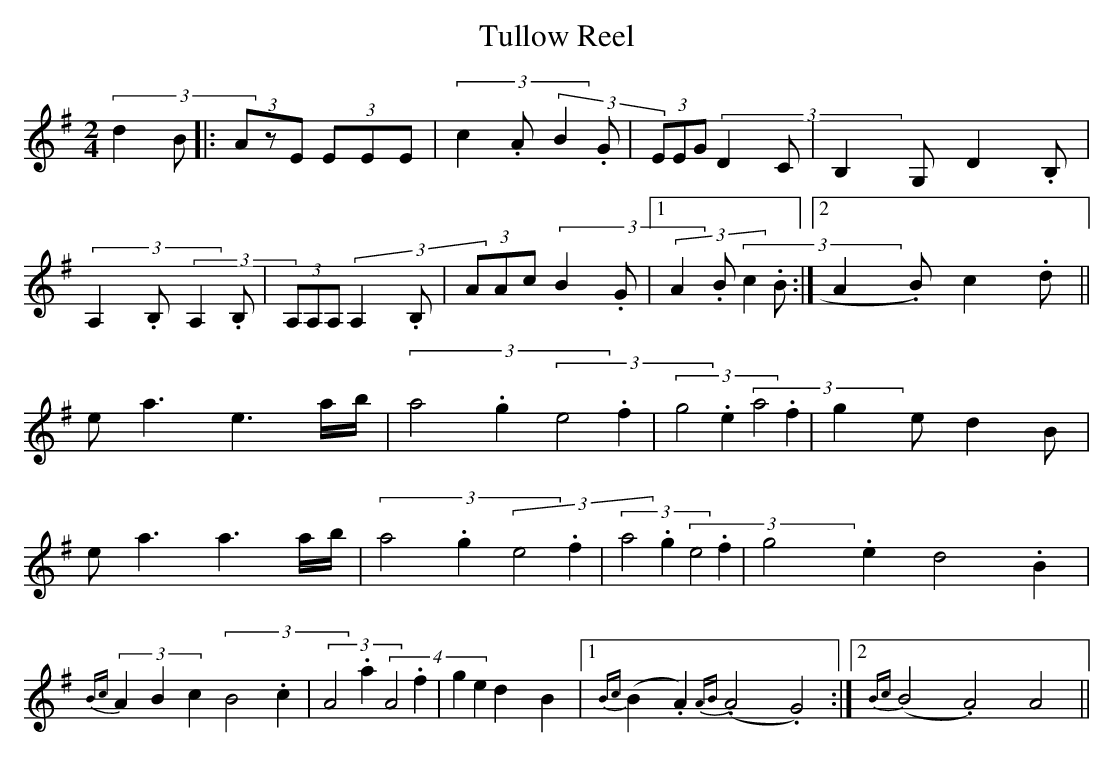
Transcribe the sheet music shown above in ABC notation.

X:1
T:Tullow Reel
M:2/4
L:1/8
K:Emin
(3d2B|:(3AzE (3EEE|(3c2.A (3B2.G|(3EEG (3D2C|(3B,2G, (3D2.B,|
(3A,2.B, (3A,2.B,|(3A,A,A, (3A,2.B,|(3AAc (3B2.G|1 (3A2.B (3c2.B:|2 (3A2.B) (3c2.d||
L:1/6
ea3 e3a/b/|(3a4.g2 (3e4.f2|(3g4.e2 (3a4.f2|(3g2e (3d2B|
ea3 a3a/b/|(3a4.g2 (3e4.f2|(3a4.g2 (3e4.f2|(3g4.e2 (3d4.B2|
{Bc}(3A2B2c2 (3B4.c2|(3A4.a2 (4A4.f2|g2e2d2B2|1 {Bc}(B2.A2) {AB}(.A4.G4):|2 {Bc}(B4.A4) A4||
